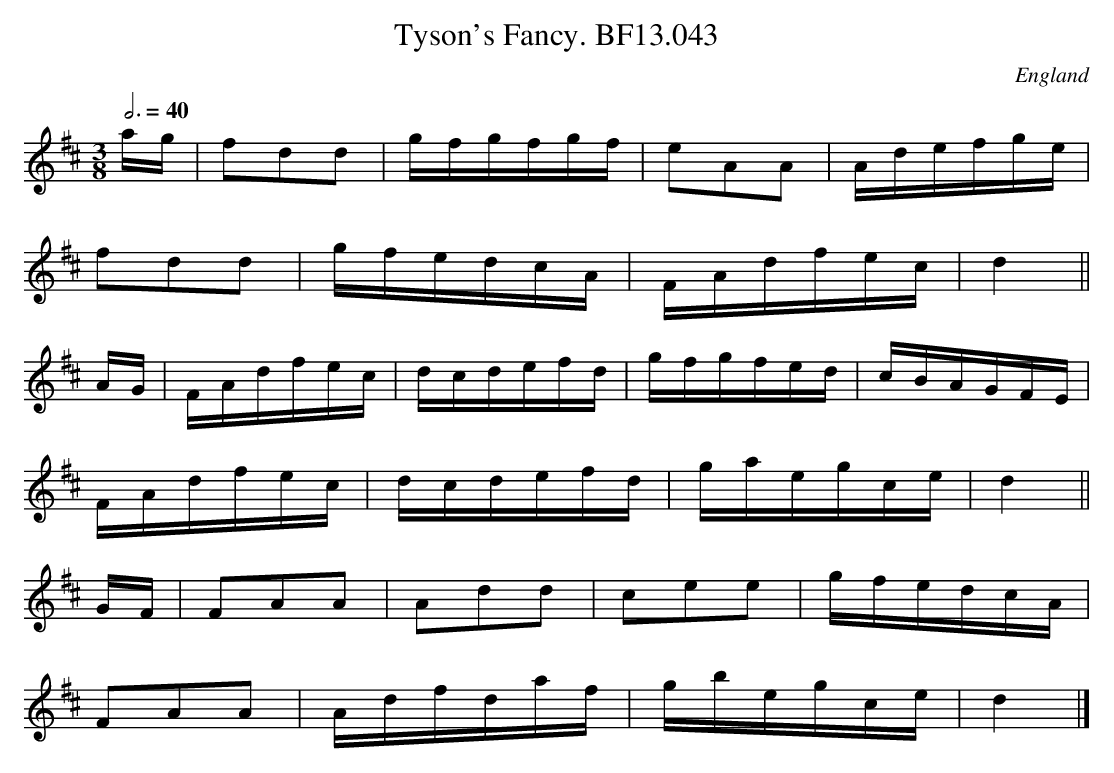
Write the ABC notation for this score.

X:1
T:Tyson's Fancy. BF13.043
M:3/8
L:1/16
Q:3/4=40
O:England
K:D major
ag|f2d2d2| gfgfgf|e2A2A2|Adefge|!
f2d2d2|gfedcA|FAdfec|d4||!
AG|FAdfec|dcdefd|gfgfed|cBAGFE|!
FAdfec|dcdefd|gaegce|d4||!
GF|F2A2A2|A2d2d2|c2e2e2|gfedcA|!
F2A2A2|Adfdaf|gbegce|d4|]
